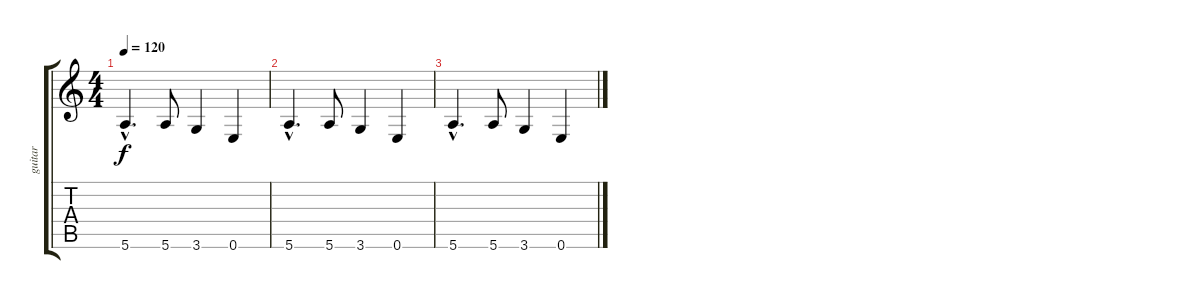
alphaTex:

\track ("guitar" "guitar") {instrument electricguitarclean}
\staff {score tabs}
\tuning (E4 B3 G3 D3 A2 E2) {hide}
\ts (4 4)
\tempo 120
\clef g2
\ks c
5.6{hac}.4{d dy f} 5.6.8 3.6.4 0.6.4 |
5.6{hac}.4{d} 5.6.8 3.6.4 0.6.4 |
5.6{hac}.4{d} 5.6.8 3.6.4 0.6.4
